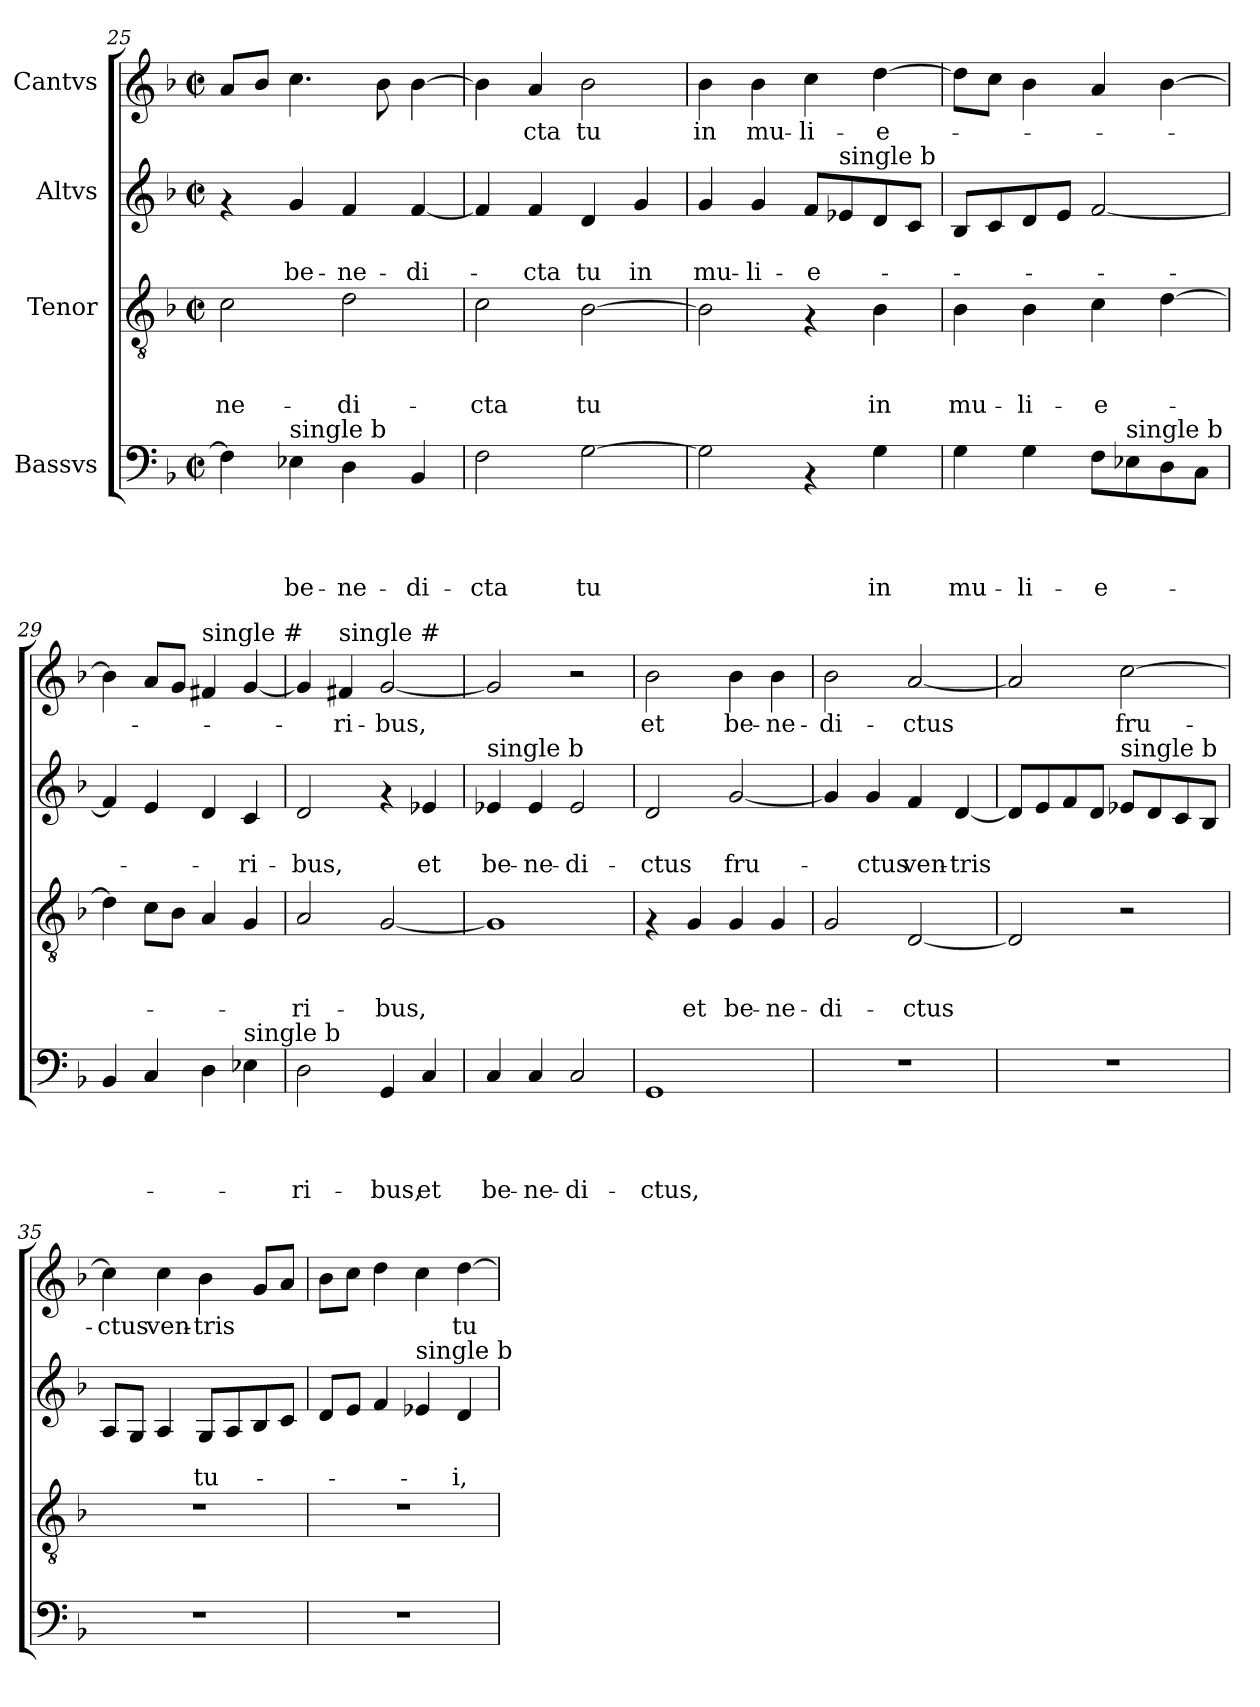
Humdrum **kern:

**kern	**text	**text	**text	**text	**kern	**text	**text	**text	**kern	**text	**text	**kern	**text
*part4	*part4	*part4	*part4	*part4	*part3	*part3	*part3	*part3	*part2	*part2	*part2	*part1	*part1
*staff4	*staff4	*staff4	*staff4	*staff4	*staff3	*staff3	*staff3	*staff3	*staff2	*staff2	*staff2	*staff1	*staff1
*I"Bassvs	*	*	*	*	*I"Tenor	*	*	*	*I"Altvs	*	*	*I"Cantvs	*
*clefF4	*	*	*	*	*clefGv2	*	*	*	*clefG2	*	*	*clefG2	*
*k[b-]	*	*	*	*	*k[b-]	*	*	*	*k[b-]	*	*	*k[b-]	*
*F:	*	*	*	*	*F:	*	*	*	*F:	*	*	*F:	*
*M2/2	*	*	*	*	*M2/2	*	*	*	*M2/2	*	*	*M2/2	*
*met(c|)	*	*	*	*	*met(c|)	*	*	*	*met(c|)	*	*	*met(c|)	*
=25	=25	=25	=25	=25	=25	=25	=25	=25	=25	=25	=25	=25	=25
!	!	!	!	!	!	!	!	!LO:LY:b	!	!	!	!	!
4F\]	.	.	.	.	2c\	.	.	-ne-	4rf	.	.	8a/L	.
.	.	.	.	.	.	.	.	.	.	.	.	8b-/J	.
!LO:TX:a:t=single b	!	!	!	!	!	!	!	!	!	!	!	!	!
!	!	!	!	!LO:LY:b	!	!	!	!	!	!	!LO:LY:b	!	!
4E-\	.	.	.	be-	.	.	.	.	4g/	.	be-	4.cc\	.
!	!	!	!	!LO:LY:b	!	!	!	!LO:LY:b	!	!	!LO:LY:b	!	!
4D\	.	.	.	-ne-	2d\	.	.	-di-	4f/	.	-ne-	.	.
.	.	.	.	.	.	.	.	.	.	.	.	8b-\	.
!	!	!	!	!LO:LY:b	!	!	!	!	!	!	!LO:LY:b	!	!
4BB-/	.	.	.	-di-	.	.	.	.	[<4f/	.	-di-	[>4b-\	.
=26	=26	=26	=26	=26	=26	=26	=26	=26	=26	=26	=26	=26	=26
!	!	!	!	!LO:LY:b	!	!	!	!LO:LY:b	!	!	!	!	!
2F\	.	.	.	-cta	2c\	.	.	-cta	4f/]	.	.	4b-\]	.
!	!	!	!	!	!	!	!	!	!	!	!LO:LY:b	!	!LO:LY:b
.	.	.	.	.	.	.	.	.	4f/	.	-cta	4a/	-cta
!	!	!	!	!LO:LY:b	!	!	!	!LO:LY:b	!	!	!LO:LY:b	!	!LO:LY:b
[<2G\	.	.	.	tu	[<2B-\	.	.	tu	4d/	.	tu	2b-\	tu
!	!	!	!	!	!	!	!	!	!	!	!LO:LY:b	!	!
.	.	.	.	.	.	.	.	.	4g/	.	in	.	.
!!LO:LB:g=z
=27	=27	=27	=27	=27	=27	=27	=27	=27	=27	=27	=27	=27	=27
!	!	!	!	!	!	!	!	!	!	!	!LO:LY:b	!	!LO:LY:b
2G\]	.	.	.	.	2B-\]	.	.	.	4g/	.	mu-	4b-\	in
!	!	!	!	!	!	!	!	!	!	!	!LO:LY:b	!	!LO:LY:b
.	.	.	.	.	.	.	.	.	4g/	.	-li-	4b-\	mu-
!	!	!	!	!	!	!	!	!	!	!	!LO:LY:b	!	!LO:LY:b
4rAA	.	.	.	.	4rF	.	.	.	8f/L	.	-e-	4cc\	-li-
!	!	!	!	!	!	!	!	!	!LO:TX:a:t=single b	!	!	!	!
.	.	.	.	.	.	.	.	.	8e-/	.	.	.	.
!	!	!	!	!LO:LY:b	!	!	!	!LO:LY:b	!	!	!	!	!LO:LY:b
4G\	.	.	.	in	4B-\	.	.	in	8d/	.	.	[>4dd\	-e-
.	.	.	.	.	.	.	.	.	8c/J	.	.	.	.
=28	=28	=28	=28	=28	=28	=28	=28	=28	=28	=28	=28	=28	=28
!	!	!	!	!LO:LY:b	!	!	!	!LO:LY:b	!	!	!	!	!
4G\	.	.	.	mu-	4B-\	.	.	mu-	8B-/L	.	.	8dd\L]	.
.	.	.	.	.	.	.	.	.	8c/	.	.	8cc\J	.
!	!	!	!	!LO:LY:b	!	!	!	!LO:LY:b	!	!	!	!	!
4G\	.	.	.	-li-	4B-\	.	.	-li-	8d/	.	.	4b-\	.
.	.	.	.	.	.	.	.	.	8e/J	.	.	.	.
!	!	!	!	!LO:LY:b	!	!	!	!LO:LY:b	!	!	!	!	!
8F\L	.	.	.	-e-	4c\	.	.	-e-	[<2f/	.	.	4a/	.
!LO:TX:a:t=single b	!	!	!	!	!	!	!	!	!	!	!	!	!
8E-\	.	.	.	.	.	.	.	.	.	.	.	.	.
8D\	.	.	.	.	[>4d\	.	.	.	.	.	.	[>4b-\	.
8C\J	.	.	.	.	.	.	.	.	.	.	.	.	.
=29	=29	=29	=29	=29	=29	=29	=29	=29	=29	=29	=29	=29	=29
4BB-/	.	.	.	.	4d\]	.	.	.	4f/]	.	.	4b-\]	.
4C/	.	.	.	.	8c\L	.	.	.	4e/	.	.	8a/L	.
.	.	.	.	.	8B-\J	.	.	.	.	.	.	8g/J	.
!	!	!	!	!	!	!	!	!	!	!	!	!LO:TX:a:t=single #	!
4D\	.	.	.	.	4A/	.	.	.	4d/	.	.	4f#/	.
!LO:TX:a:t=single b	!	!	!	!	!	!	!	!	!	!	!	!	!
!	!	!	!	!	!	!	!	!	!	!	!LO:LY:b	!	!
4E-\	.	.	.	.	4G/	.	.	.	4c/	.	-ri-	[<4g/	.
=30	=30	=30	=30	=30	=30	=30	=30	=30	=30	=30	=30	=30	=30
!	!	!	!	!LO:LY:b	!	!	!	!LO:LY:b	!	!	!LO:LY:b	!	!
2D\	.	.	.	-ri-	2A/	.	.	-ri-	2d/	.	-bus,	4g/]	.
!	!	!	!	!	!	!	!	!	!	!	!	!LO:TX:a:t=single #	!
!	!	!	!	!	!	!	!	!	!	!	!	!	!LO:LY:b
.	.	.	.	.	.	.	.	.	.	.	.	4f#/	-ri-
!	!	!	!	!LO:LY:b	!	!	!	!LO:LY:b	!	!	!	!	!LO:LY:b
4GG/	.	.	.	-bus,	[<2G/	.	.	-bus,	4rf	.	.	[<2g/	-bus,
!	!	!	!	!LO:LY:b	!	!	!	!	!	!	!LO:LY:b	!	!
4C/	.	.	.	et	.	.	.	.	4e-X/	.	et	.	.
=31	=31	=31	=31	=31	=31	=31	=31	=31	=31	=31	=31	=31	=31
!	!	!	!	!	!	!	!	!	!LO:TX:a:t=single b	!	!	!	!
!	!	!	!	!LO:LY:b	!	!	!	!	!	!	!LO:LY:b	!	!
4C/	.	.	.	be-	1G]	.	.	.	4e-/	.	be-	2g/]	.
!	!	!	!	!LO:LY:b	!	!	!	!	!	!	!LO:LY:b	!	!
4C/	.	.	.	-ne-	.	.	.	.	4e-/	.	-ne-	.	.
!	!	!	!	!LO:LY:b	!	!	!	!	!	!	!LO:LY:b	!	!
2C/	.	.	.	-di-	.	.	.	.	2e-/	.	-di-	2r	.
=32	=32	=32	=32	=32	=32	=32	=32	=32	=32	=32	=32	=32	=32
!	!	!	!	!LO:LY:b	!	!	!	!	!	!	!LO:LY:b	!	!LO:LY:b
1GG	.	.	.	-ctus,	4rF	.	.	.	2d/	.	-ctus	2b-\	et
!	!	!	!	!	!	!	!	!LO:LY:b	!	!	!	!	!
.	.	.	.	.	4G/	.	.	et	.	.	.	.	.
!	!	!	!	!	!	!	!	!LO:LY:b	!	!	!LO:LY:b	!	!LO:LY:b
.	.	.	.	.	4G/	.	.	be-	[<2g/	.	fru-	4b-\	be-
!	!	!	!	!	!	!	!	!LO:LY:b	!	!	!	!	!LO:LY:b
.	.	.	.	.	4G/	.	.	-ne-	.	.	.	4b-\	-ne-
!!LO:PB:g=z
=33	=33	=33	=33	=33	=33	=33	=33	=33	=33	=33	=33	=33	=33
!	!	!	!	!	!	!	!	!LO:LY:b	!	!	!	!	!LO:LY:b
1r	.	.	.	.	2G/	.	.	-di-	4g/]	.	.	2b-\	-di-
!	!	!	!	!	!	!	!	!	!	!	!LO:LY:b	!	!
.	.	.	.	.	.	.	.	.	4g/	.	-ctus	.	.
!	!	!	!	!	!	!	!	!LO:LY:b	!	!	!LO:LY:b	!	!LO:LY:b
.	.	.	.	.	[<2D/	.	.	-ctus	4f/	.	ven-	[<2a/	-ctus
!	!	!	!	!	!	!	!	!	!	!	!LO:LY:b	!	!
.	.	.	.	.	.	.	.	.	[<4d/	.	-tris	.	.
=34	=34	=34	=34	=34	=34	=34	=34	=34	=34	=34	=34	=34	=34
1r	.	.	.	.	2D/]	.	.	.	8d/L]	.	.	2a/]	.
.	.	.	.	.	.	.	.	.	8e/	.	.	.	.
.	.	.	.	.	.	.	.	.	8f/	.	.	.	.
.	.	.	.	.	.	.	.	.	8d/J	.	.	.	.
!	!	!	!	!	!	!	!	!	!LO:TX:a:t=single b	!	!	!	!
!	!	!	!	!	!	!	!	!	!	!	!	!	!LO:LY:b
.	.	.	.	.	2r	.	.	.	8e-/L	.	.	[>2cc\	fru-
.	.	.	.	.	.	.	.	.	8d/	.	.	.	.
.	.	.	.	.	.	.	.	.	8c/	.	.	.	.
.	.	.	.	.	.	.	.	.	8B-/J	.	.	.	.
=35	=35	=35	=35	=35	=35	=35	=35	=35	=35	=35	=35	=35	=35
!	!	!	!	!	!	!	!	!	!	!	!	!	!LO:LY:b
1r	.	.	.	.	1r	.	.	.	8A/L	.	.	4cc\]	-ctus
.	.	.	.	.	.	.	.	.	8G/J	.	.	.	.
!	!	!	!	!	!	!	!	!	!	!	!	!	!LO:LY:b
.	.	.	.	.	.	.	.	.	4A/	.	.	4cc\	ven-
!	!	!	!	!	!	!	!	!	!	!	!LO:LY:b	!	!LO:LY:b
.	.	.	.	.	.	.	.	.	8G/L	.	tu-	4b-\	-tris
.	.	.	.	.	.	.	.	.	8A/	.	.	.	.
.	.	.	.	.	.	.	.	.	8B-/	.	.	8g/L	.
.	.	.	.	.	.	.	.	.	8c/J	.	.	8a/J	.
=36	=36	=36	=36	=36	=36	=36	=36	=36	=36	=36	=36	=36	=36
1r	.	.	.	.	1r	.	.	.	8d/L	.	.	8b-\L	.
.	.	.	.	.	.	.	.	.	8e/J	.	.	8cc\J	.
.	.	.	.	.	.	.	.	.	4f/	.	.	4dd\	.
!	!	!	!	!	!	!	!	!	!LO:TX:a:t=single b	!	!	!	!
.	.	.	.	.	.	.	.	.	4e-/	.	.	4cc\	.
!	!	!	!	!	!	!	!	!	!	!	!LO:LY:b	!	!LO:LY:b
.	.	.	.	.	.	.	.	.	4d/	.	-i,	[>4dd\	tu-
=	=	=	=	=	=	=	=	=	=	=	=	=	=
*-	*-	*-	*-	*-	*-	*-	*-	*-	*-	*-	*-	*-	*-
